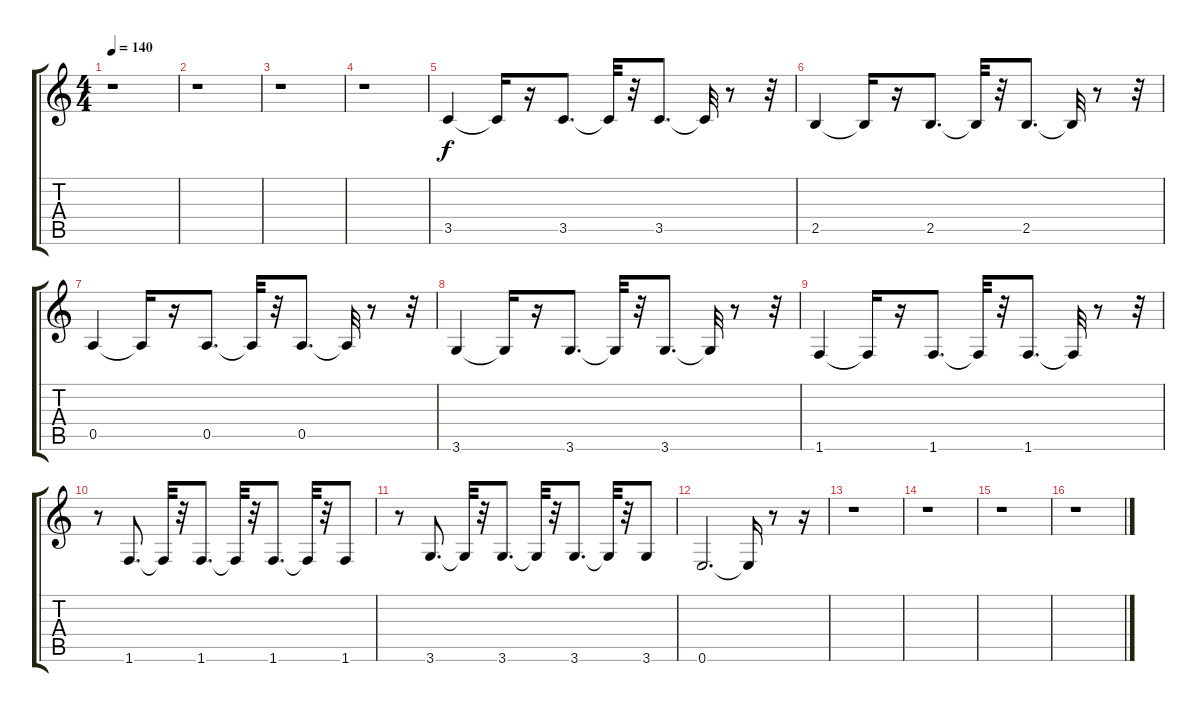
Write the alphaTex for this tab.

\track "" {instrument electricguitarclean}
\staff {score tabs}
\tuning (E4 B3 G3 D3 A2 E2) {hide}
\ts (4 4)
\tempo 140
\clef g2
\ks c
r.1{dy f} |
r.1 |
r.1 |
r.1 |
3.5.4 3.5{t}.16 r.16 3.5.8{d} 3.5{t}.32 r.32 3.5.8{d} 3.5{t}.32 r.8 r.32 |
2.5.4 2.5{t}.16 r.16 2.5.8{d} 2.5{t}.32 r.32 2.5.8{d} 2.5{t}.32 r.8 r.32 |
0.5.4 0.5{t}.16 r.16 0.5.8{d} 0.5{t}.32 r.32 0.5.8{d} 0.5{t}.32 r.8 r.32 |
3.6.4 3.6{t}.16 r.16 3.6.8{d} 3.6{t}.32 r.32 3.6.8{d} 3.6{t}.32 r.8 r.32 |
1.6.4 1.6{t}.16 r.16 1.6.8{d} 1.6{t}.32 r.32 1.6.8{d} 1.6{t}.32 r.8 r.32 |
r.8 1.6.8{d} 1.6{t}.32 r.32 1.6.8{d} 1.6{t}.32 r.32 1.6.8{d} 1.6{t}.32 r.32 1.6.8 |
r.8 3.6.8{d} 3.6{t}.32 r.32 3.6.8{d} 3.6{t}.32 r.32 3.6.8{d} 3.6{t}.32 r.32 3.6.8 |
0.6.2{d} 0.6{t}.16 r.8 r.16 |
r.1 |
r.1 |
r.1 |
r.1
